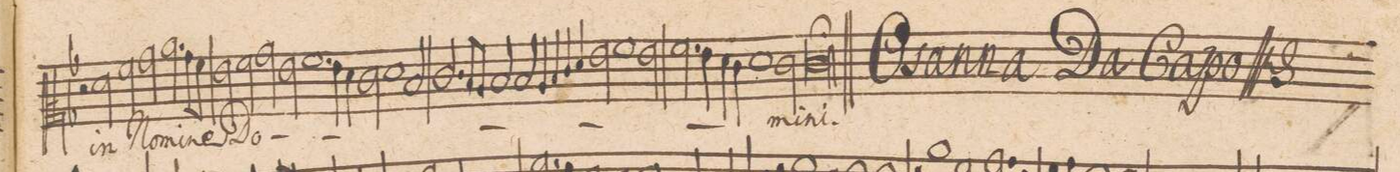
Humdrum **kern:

**kern	**text
*I"ALTVS.	*
*clefC2	*
*k[b-]	*
*met(C|)	*
*M2/1	*
2r	.
2f\	in
2a\	No-
2b-\	.
=128-	=128-
2.cc\	-mi-
8b-\L	.
8a\J	.
2g\	-ne
2a\	Do-
=129-	=129-
2b-\	.
2g\	.
1.a	.
=130-	=130-
4g\	.
4f\	.
2e\	.
1f	.
=131-	=131-
2d/	.
2.e/	.
8d/L	.
8c/J	.
=132-	=132-
2d/	.
2d/	.
4c/	.
4d/	.
4e/	.
4f/	.
=133-	=133-
2g\	.
1a	.
2g\	.
=134-	=134-
2.a\	.
4g\	.
4f\	.
4e\	.
1f	.
=135-	=135-
2e\	-mi-
0el;	-ni.
==	==
*-	*-
